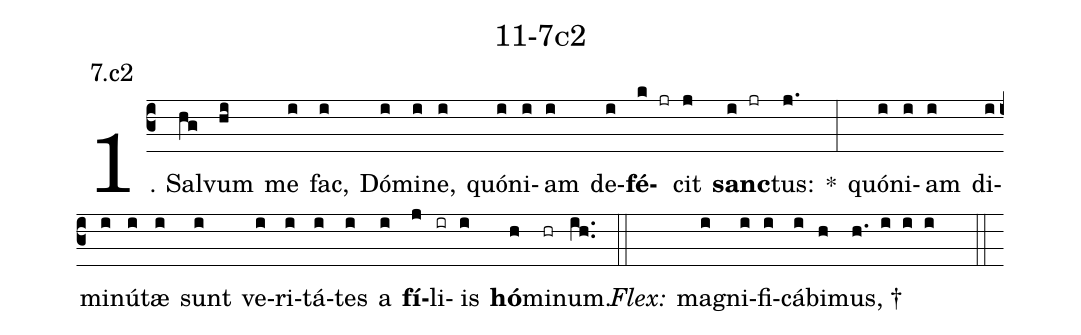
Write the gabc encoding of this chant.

name: 11-7c2;
annotation: 7.c2;
%%
(c3)1. Sal(hg)vum(hi) me(i) fac,(i) Dó(i)mi(i)ne,(i) quón(i)i(i)am(i) de(i)<b>fé</b>(k jr)cit(j) <b>sanc</b>(i jr)tus:(j.) *(:) quón(i)i(i)am(i) di(i)mi(i)nú(i)tæ(i) sunt(i) ve(i)ri(i)tá(i)tes(i) a(i) <b>fí</b>(j)li(ir)is(i) <b>hó</b>(h)mi(hr)num.(ih..) (::)
<i>Flex:</i>()  ma(i)gni(i)fi(i)cá(i)bi(h)mus, †(h. i i i  ::)
